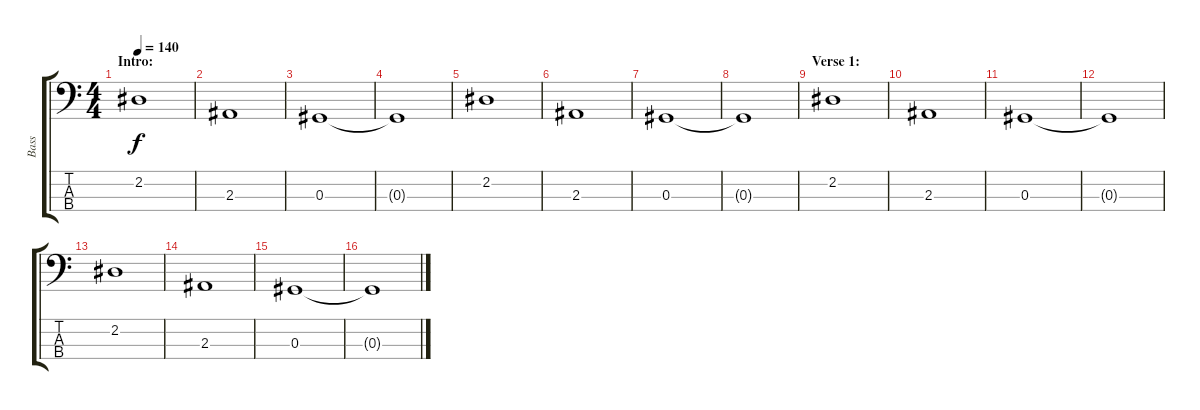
\track ("Bass" "Bass") {instrument slapbass2}
\staff {score tabs}
\tuning (Gb2 Db2 Ab1 Eb1) {hide}
\ts (4 4)
\section ("" "Intro:")
\tempo 140
\clef f4
\ks c
2.2.1{dy f instrument slapbass2} |
2.3.1 |
0.3.1 |
0.3{t}.1 |
2.2.1 |
2.3.1 |
0.3.1 |
0.3{t}.1 |
\section ("" "Verse 1:")
2.2.1 |
2.3.1 |
0.3.1 |
0.3{t}.1 |
2.2.1 |
2.3.1 |
0.3.1 |
0.3{t}.1
